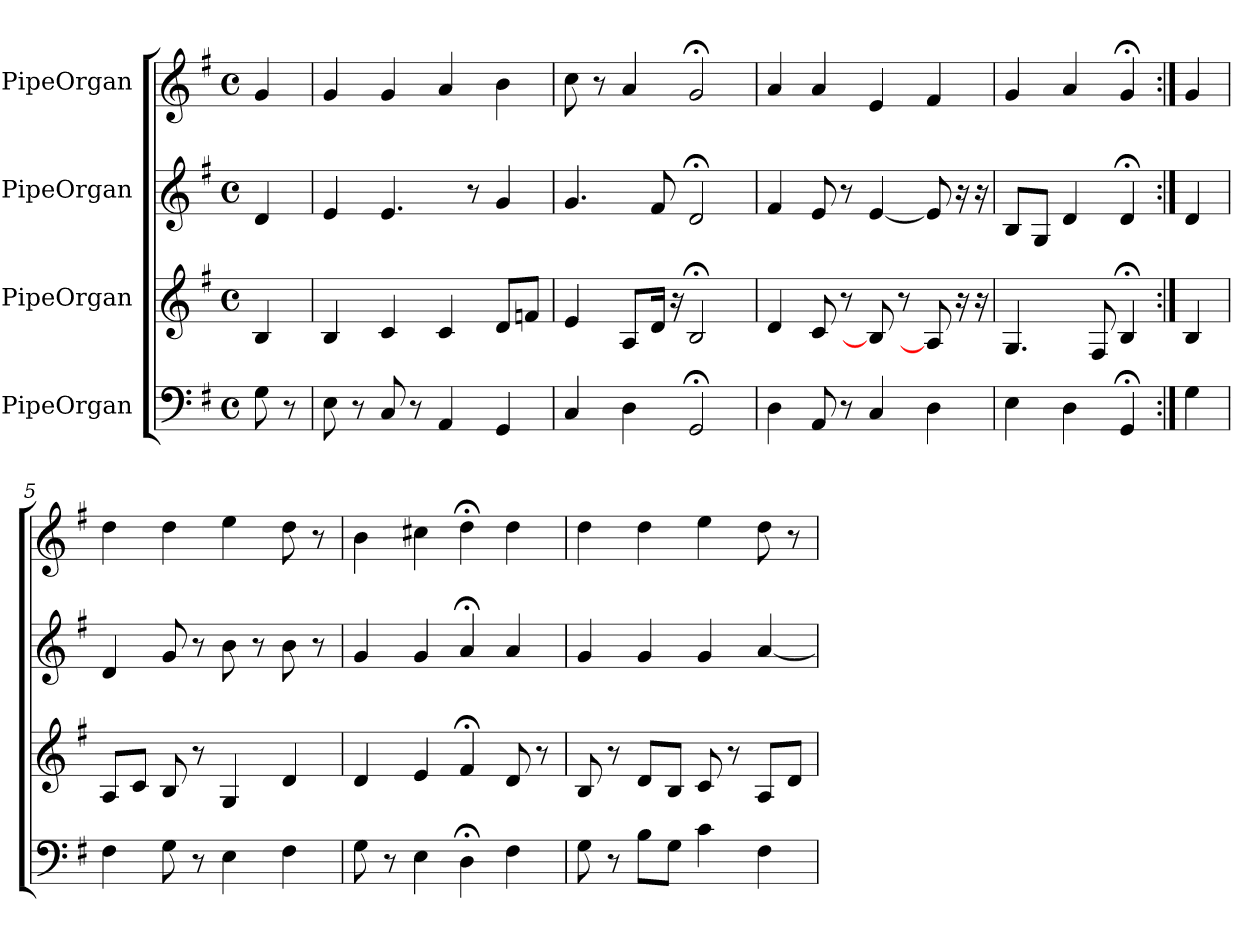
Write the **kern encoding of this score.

**kern	**kern	**kern	**kern
*part4	*part3	*part2	*part1
*staff4	*staff3	*staff2	*staff1
*I"PipeOrgan	*I"PipeOrgan	*I"PipeOrgan	*I"PipeOrgan
*k[f#]	*k[f#]	*k[f#]	*k[f#]
*G:	*G:	*G:	*G:
*M4/4	*M4/4	*M4/4	*M4/4
*met(c)	*met(c)	*met(c)	*met(c)
*MM60	*MM60	*MM60	*MM60
=	=	=	=
8G	4B	4d	4g
8r	.	.	.
=1	=1	=1	=1
8E	4B	4e	4g
8r	.	.	.
8C	4c	4.e	4g
8r	.	.	.
4AA	4c	.	4a
.	.	8r	.
4GG	8dL	4g	4b
.	8fnJ	.	.
=2	=2	=2	=2
4C	4e	4.g	8cc
.	.	.	8r
4D	8AL	.	4a
.	16dJk	8f#	.
.	16r	.	.
2GG;<	2B;<	2d;<	2g;<
=3	=3	=3	=3
4D	4d	4f#	4a
8AA	8c	8e	4a
8r	8r	8r	.
4C	8B]	[4e	4e
.	8r	.	.
4D	8A]	8e]	4f#
.	16r	16r	.
.	16r	16r	.
=4	=4	=4	=4
4E	4.G	8BL	4g
.	.	8GJ	.
4D	.	4d	4a
.	8F#	.	.
4GG;<	4B;<	4d;<	4g;<
=:|!	=:|!	=:|!	=:|!
4G	4B	4d	4g
=5	=5	=5	=5
4F#	8AL	4d	4dd
.	8cJ	.	.
8G	8B	8g	4dd
8r	8r	8r	.
4E	4G	8b	4ee
.	.	8r	.
4F#	4d	8b	8dd
.	.	8r	8r
=6	=6	=6	=6
8G	4d	4g	4b
8r	.	.	.
4E	4e	4g	4cc#X
4D;<	4f#;<	4a;<	4dd;<
4F#	8d	4a	4dd
.	8r	.	.
=7	=7	=7	=7
8G	8B	4g	4dd
8r	8r	.	.
8BL	8dL	4g	4dd
8GJ	8BJ	.	.
4c	8c	4g	4ee
.	8r	.	.
4F#	8AL	[4a	8dd
.	8dJ	.	8r
=	=	=	=
*-	*-	*-	*-
